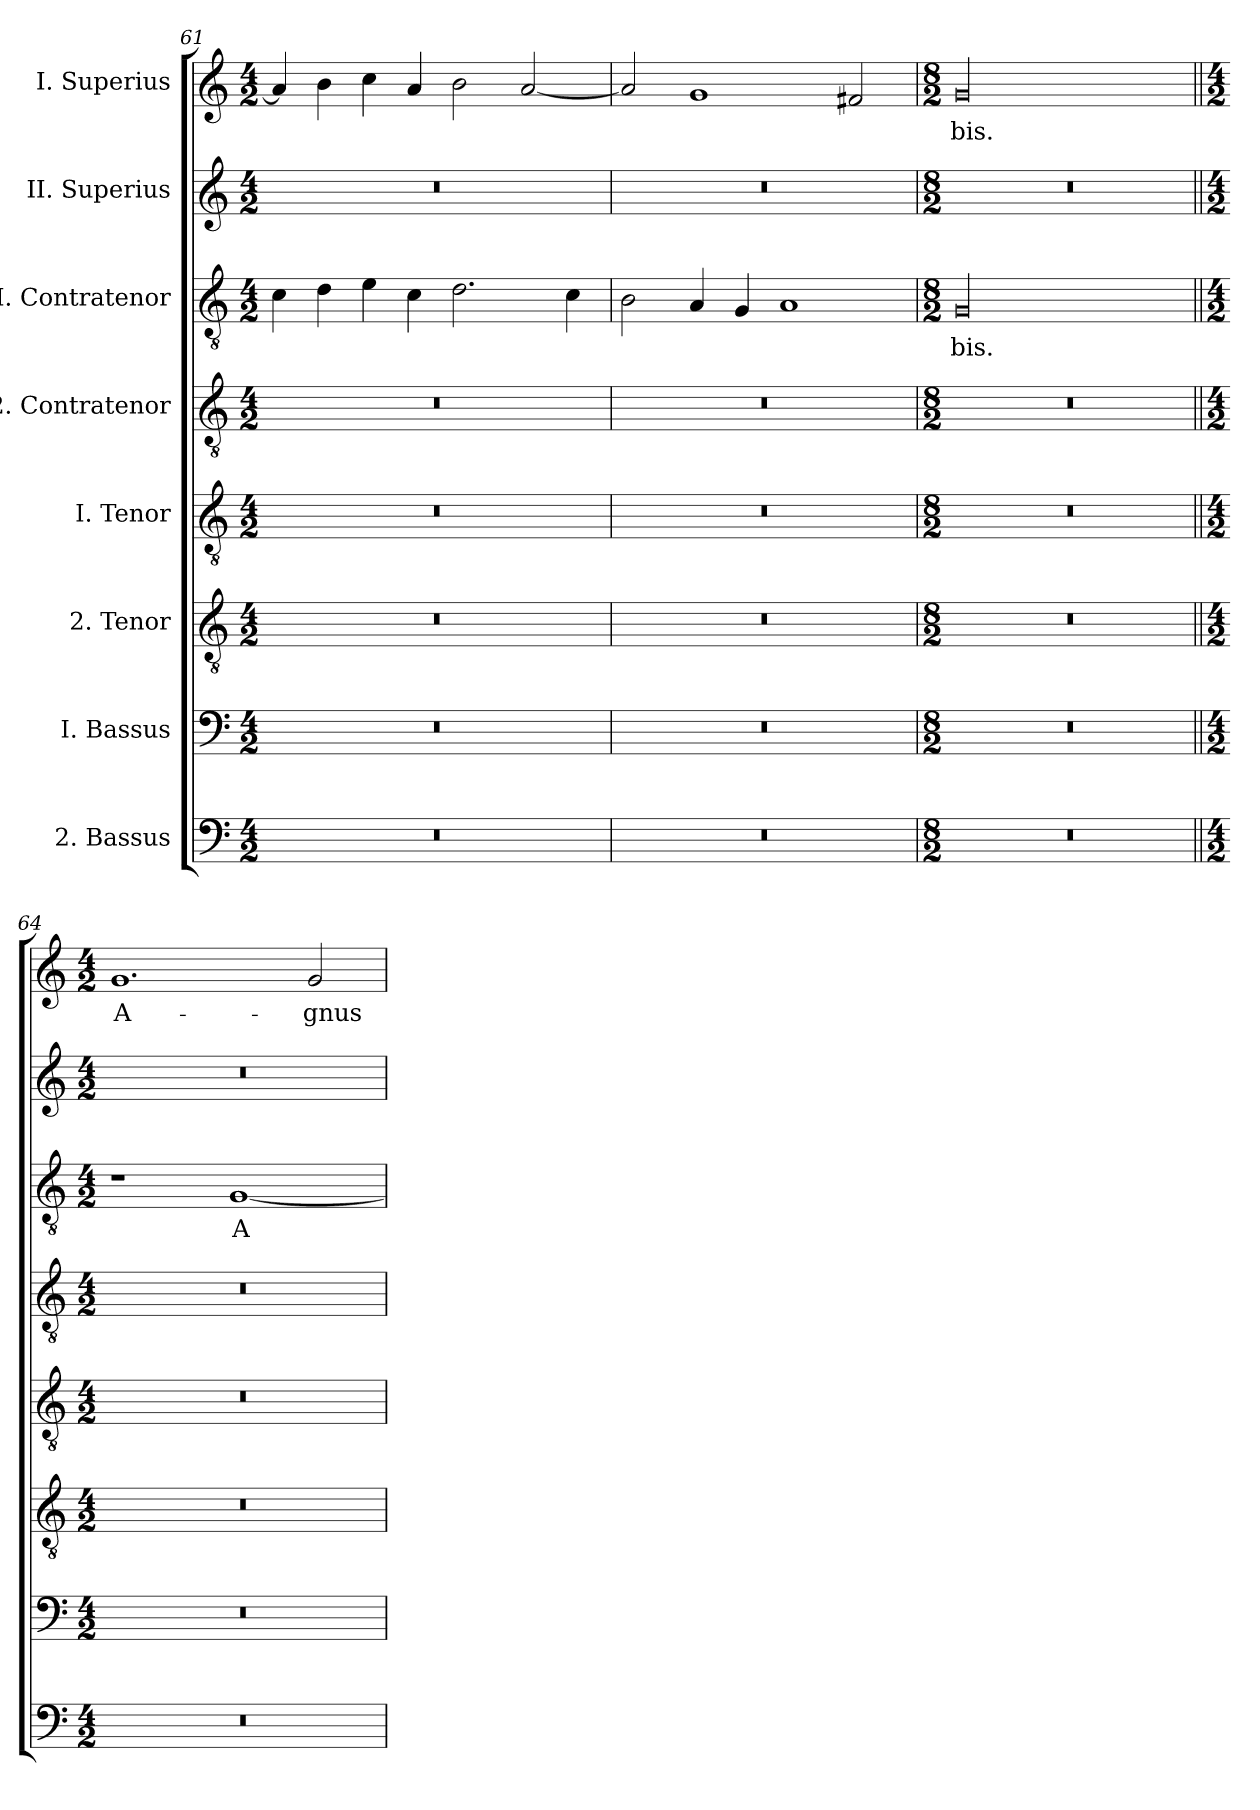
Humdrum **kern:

**kern	**kern	**kern	**kern	**kern	**kern	**text	**kern	**kern	**text
*part8	*part7	*part6	*part5	*part4	*part3	*part3	*part2	*part1	*part1
*staff8	*staff7	*staff6	*staff5	*staff4	*staff3	*staff3	*staff2	*staff1	*staff1
*I"2. Bassus	*I"I. Bassus	*I"2. Tenor	*I"I. Tenor	*I"2. Contratenor	*I"I. Contratenor	*	*I"II. Superius	*I"I. Superius	*
*clefF4	*clefF4	*clefGv2	*clefGv2	*clefGv2	*clefGv2	*	*clefG2	*clefG2	*
*k[]	*k[]	*k[]	*k[]	*k[]	*k[]	*	*k[]	*k[]	*
*M4/2	*M4/2	*M4/2	*M4/2	*M4/2	*M4/2	*	*M4/2	*M4/2	*
=61	=61	=61	=61	=61	=61	=61	=61	=61	=61
0r	0r	0r	0r	0r	4c\	.	0r	4a/]	.
.	.	.	.	.	4d\	.	.	4b\	.
.	.	.	.	.	4e\	.	.	4cc\	.
.	.	.	.	.	4c\	.	.	4a/	.
.	.	.	.	.	2.d\	.	.	2b\	.
.	.	.	.	.	.	.	.	[2a/	.
.	.	.	.	.	4c\	.	.	.	.
=62	=62	=62	=62	=62	=62	=62	=62	=62	=62
0r	0r	0r	0r	0r	2B\	.	0r	2a/]	.
.	.	.	.	.	4A/	.	.	1g/	.
.	.	.	.	.	4G/	.	.	.	.
.	.	.	.	.	1A/	.	.	.	.
.	.	.	.	.	.	.	.	2f#X/	.
=63	=63	=63	=63	=63	=63	=63	=63	=63	=63
*M8/2	*M8/2	*M8/2	*M8/2	*M8/2	*M8/2	*	*M8/2	*M8/2	*
00r	00r	00r	00r	00r	00G/	-bis.	00r	00g/	-bis.
=64||	=64||	=64||	=64||	=64||	=64||	=64||	=64||	=64||	=64||
*M4/2	*M4/2	*M4/2	*M4/2	*M4/2	*M4/2	*	*M4/2	*M4/2	*
0r	0r	0r	0r	0r	1r	.	0r	1.g/	A-
.	.	.	.	.	[1G/	A-	.	.	.
.	.	.	.	.	.	.	.	2g/	-gnus
=	=	=	=	=	=	=	=	=	=
*-	*-	*-	*-	*-	*-	*-	*-	*-	*-
